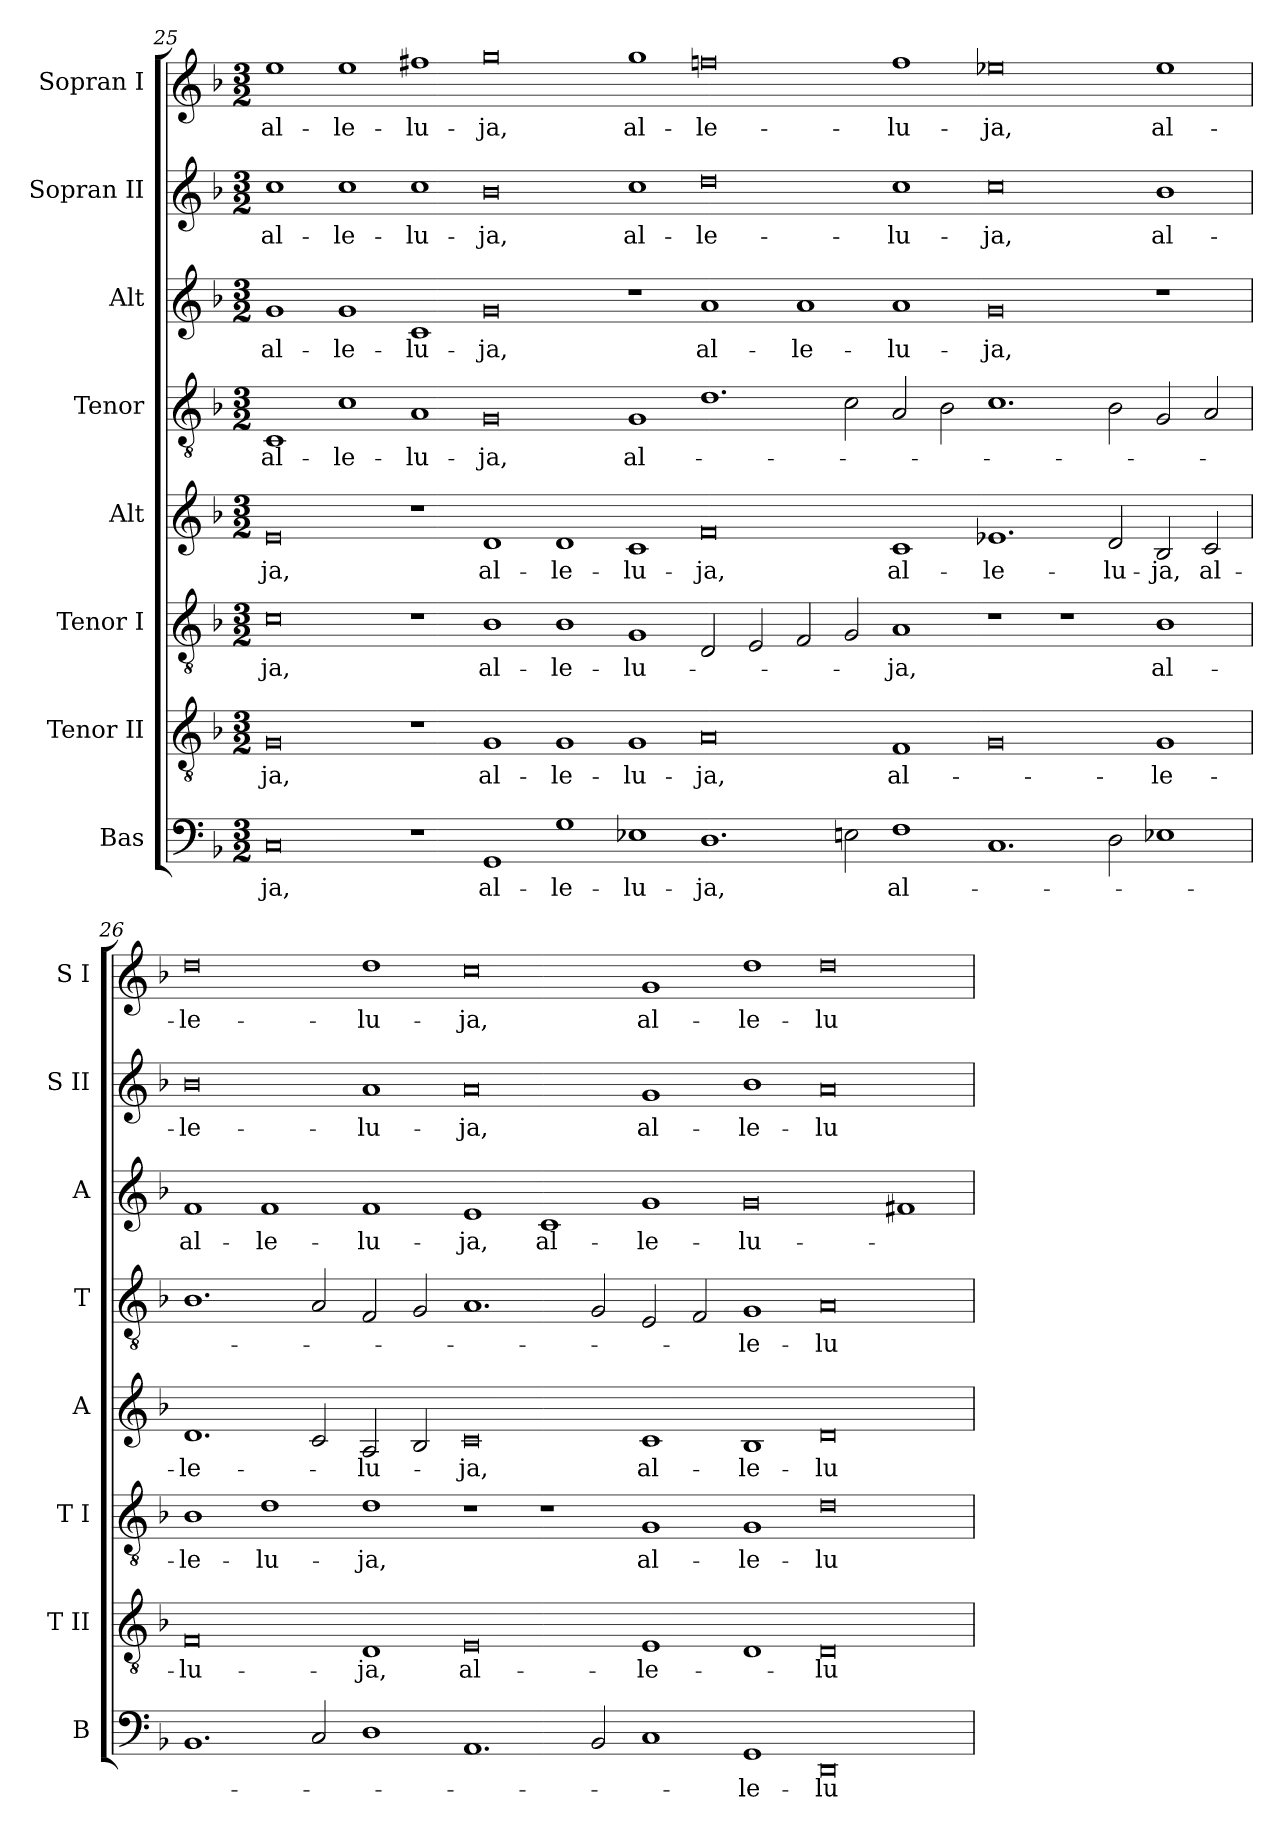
**kern	**text	**kern	**text	**kern	**text	**kern	**text	**kern	**text	**kern	**text	**kern	**text	**kern	**text
*part8	*part8	*part7	*part7	*part6	*part6	*part5	*part5	*part4	*part4	*part3	*part3	*part2	*part2	*part1	*part1
*staff8	*staff8	*staff7	*staff7	*staff6	*staff6	*staff5	*staff5	*staff4	*staff4	*staff3	*staff3	*staff2	*staff2	*staff1	*staff1
*I"Bas	*	*I"Tenor II	*	*I"Tenor I	*	*I"Alt	*	*I"Tenor	*	*I"Alt	*	*I"Sopran II	*	*I"Sopran I	*
*I'B	*	*I'T II	*	*I'T I	*	*I'A	*	*I'T	*	*I'A	*	*I'S II	*	*I'S I	*
*clefF4	*	*clefGv2	*	*clefGv2	*	*clefG2	*	*clefGv2	*	*clefG2	*	*clefG2	*	*clefG2	*
*k[b-]	*	*k[b-]	*	*k[b-]	*	*k[b-]	*	*k[b-]	*	*k[b-]	*	*k[b-]	*	*k[b-]	*
*F:	*	*F:	*	*F:	*	*F:	*	*F:	*	*F:	*	*F:	*	*F:	*
*M3/2	*	*M3/2	*	*M3/2	*	*M3/2	*	*M3/2	*	*M3/2	*	*M3/2	*	*M3/2	*
=25	=25	=25	=25	=25	=25	=25	=25	=25	=25	=25	=25	=25	=25	=25	=25
!	!LO:LY:b	!	!LO:LY:b	!	!LO:LY:b	!	!LO:LY:b	!	!LO:LY:b	!	!LO:LY:b	!	!LO:LY:b	!	!LO:LY:b
0C	-ja,	0G	-ja,	0c	-ja,	0e	-ja,	1C	al-	1g	al-	1cc	al-	1ee	al-
!	!	!	!	!	!	!	!	!	!LO:LY:b	!	!LO:LY:b	!	!LO:LY:b	!	!LO:LY:b
.	.	.	.	.	.	.	.	1c	-le-	1g	-le-	1cc	-le-	1ee	-le-
!	!	!	!	!	!	!	!	!	!LO:LY:b	!	!LO:LY:b	!	!LO:LY:b	!	!LO:LY:b
1r	.	1r	.	1r	.	1r	.	1A	-lu-	1c	-lu-	1cc	-lu-	1ff#X	-lu-
!	!LO:LY:b	!	!LO:LY:b	!	!LO:LY:b	!	!LO:LY:b	!	!LO:LY:b	!	!LO:LY:b	!	!LO:LY:b	!	!LO:LY:b
1GG	al-	1G	al-	1B-	al-	1d	al-	0G	-ja,	0g	-ja,	0b-	-ja,	0gg	-ja,
!	!LO:LY:b	!	!LO:LY:b	!	!LO:LY:b	!	!LO:LY:b	!	!	!	!	!	!	!	!
1G	-le-	1G	-le-	1B-	-le-	1d	-le-	.	.	.	.	.	.	.	.
!	!LO:LY:b	!	!LO:LY:b	!	!LO:LY:b	!	!LO:LY:b	!	!LO:LY:b	!	!	!	!LO:LY:b	!	!LO:LY:b
1E-X	-lu-	1G	-lu-	1G	-lu-	1c	-lu-	1G	al-	1r	.	1cc	al-	1gg	al-
!	!LO:LY:b	!	!LO:LY:b	!	!	!	!LO:LY:b	!	!	!	!LO:LY:b	!	!LO:LY:b	!	!LO:LY:b
1.D	-ja,	0A	-ja,	2D/	.	0f	-ja,	1.d	.	1a	al-	0dd	-le-	0ffn	-le-
.	.	.	.	2E/	.	.	.	.	.	.	.	.	.	.	.
!	!	!	!	!	!	!	!	!	!	!	!LO:LY:b	!	!	!	!
.	.	.	.	2F/	.	.	.	.	.	1a	-le-	.	.	.	.
2En\	.	.	.	2G/	.	.	.	2c\	.	.	.	.	.	.	.
!	!LO:LY:b	!	!LO:LY:b	!	!LO:LY:b	!	!LO:LY:b	!	!	!	!LO:LY:b	!	!LO:LY:b	!	!LO:LY:b
1F	al-	1F	al-	1A	-ja,	1c	al-	2A/	.	1a	-lu-	1cc	-lu-	1ff	-lu-
.	.	.	.	.	.	.	.	2B-\	.	.	.	.	.	.	.
!	!	!	!	!	!	!	!LO:LY:b	!	!	!	!LO:LY:b	!	!LO:LY:b	!	!LO:LY:b
1.C	.	0G	.	1r	.	1.e-X	-le-	1.c	.	0g	-ja,	0cc	-ja,	0ee-X	-ja,
.	.	.	.	1r	.	.	.	.	.	.	.	.	.	.	.
!	!	!	!	!	!	!	!LO:LY:b	!	!	!	!	!	!	!	!
2D\	.	.	.	.	.	2d/	-lu-	2B-\	.	.	.	.	.	.	.
!	!	!	!LO:LY:b	!	!LO:LY:b	!	!LO:LY:b	!	!	!	!	!	!LO:LY:b	!	!LO:LY:b
1E-X	.	1G	-le-	1B-	al-	2B-/	-ja,	2G/	.	1r	.	1b-	al-	1ee-	al-
!	!	!	!	!	!	!	!LO:LY:b	!	!	!	!	!	!	!	!
.	.	.	.	.	.	2c/	al-	2A/	.	.	.	.	.	.	.
!!LO:LB:g=z
=26	=26	=26	=26	=26	=26	=26	=26	=26	=26	=26	=26	=26	=26	=26	=26
!	!	!	!LO:LY:b	!	!LO:LY:b	!	!LO:LY:b	!	!	!	!LO:LY:b	!	!LO:LY:b	!	!LO:LY:b
1.BB-	.	0F	-lu-	1B-	-le-	1.d	-le-	1.B-	.	1f	al-	0b-	-le-	0dd	-le-
!	!	!	!	!	!LO:LY:b	!	!	!	!	!	!LO:LY:b	!	!	!	!
.	.	.	.	1d	-lu-	.	.	.	.	1f	-le-	.	.	.	.
2C/	.	.	.	.	.	2c/	.	2A/	.	.	.	.	.	.	.
!	!	!	!LO:LY:b	!	!LO:LY:b	!	!LO:LY:b	!	!	!	!LO:LY:b	!	!LO:LY:b	!	!LO:LY:b
1D	.	1D	-ja,	1d	-ja,	2A/	-lu-	2F/	.	1f	-lu-	1a	-lu-	1dd	-lu-
.	.	.	.	.	.	2B-/	.	2G/	.	.	.	.	.	.	.
!	!	!	!LO:LY:b	!	!	!	!LO:LY:b	!	!	!	!LO:LY:b	!	!LO:LY:b	!	!LO:LY:b
1.AA	.	0E	al-	1r	.	0c	-ja,	1.A	.	1e	-ja,	0a	-ja,	0cc	-ja,
!	!	!	!	!	!	!	!	!	!	!	!LO:LY:b	!	!	!	!
.	.	.	.	1r	.	.	.	.	.	1c	al-	.	.	.	.
2BB-/	.	.	.	.	.	.	.	2G/	.	.	.	.	.	.	.
!	!	!	!LO:LY:b	!	!LO:LY:b	!	!LO:LY:b	!	!	!	!LO:LY:b	!	!LO:LY:b	!	!LO:LY:b
1C	.	1E	-le-	1G	al-	1c	al-	2E/	.	1g	-le-	1g	al-	1g	al-
.	.	.	.	.	.	.	.	2F/	.	.	.	.	.	.	.
!	!LO:LY:b	!	!	!	!LO:LY:b	!	!LO:LY:b	!	!LO:LY:b	!	!LO:LY:b	!	!LO:LY:b	!	!LO:LY:b
1GG	-le-	1D	.	1G	-le-	1B-	-le-	1G	-le-	0g	-lu-	1b-	-le-	1dd	-le-
!	!LO:LY:b	!	!LO:LY:b	!	!LO:LY:b	!	!LO:LY:b	!	!LO:LY:b	!	!	!	!LO:LY:b	!	!LO:LY:b
0DD	-lu-	0D	-lu-	0d	-lu-	0d	-lu-	0A	-lu-	.	.	0a	-lu-	0dd	-lu-
.	.	.	.	.	.	.	.	.	.	1f#X	.	.	.	.	.
=	=	=	=	=	=	=	=	=	=	=	=	=	=	=	=
*-	*-	*-	*-	*-	*-	*-	*-	*-	*-	*-	*-	*-	*-	*-	*-
